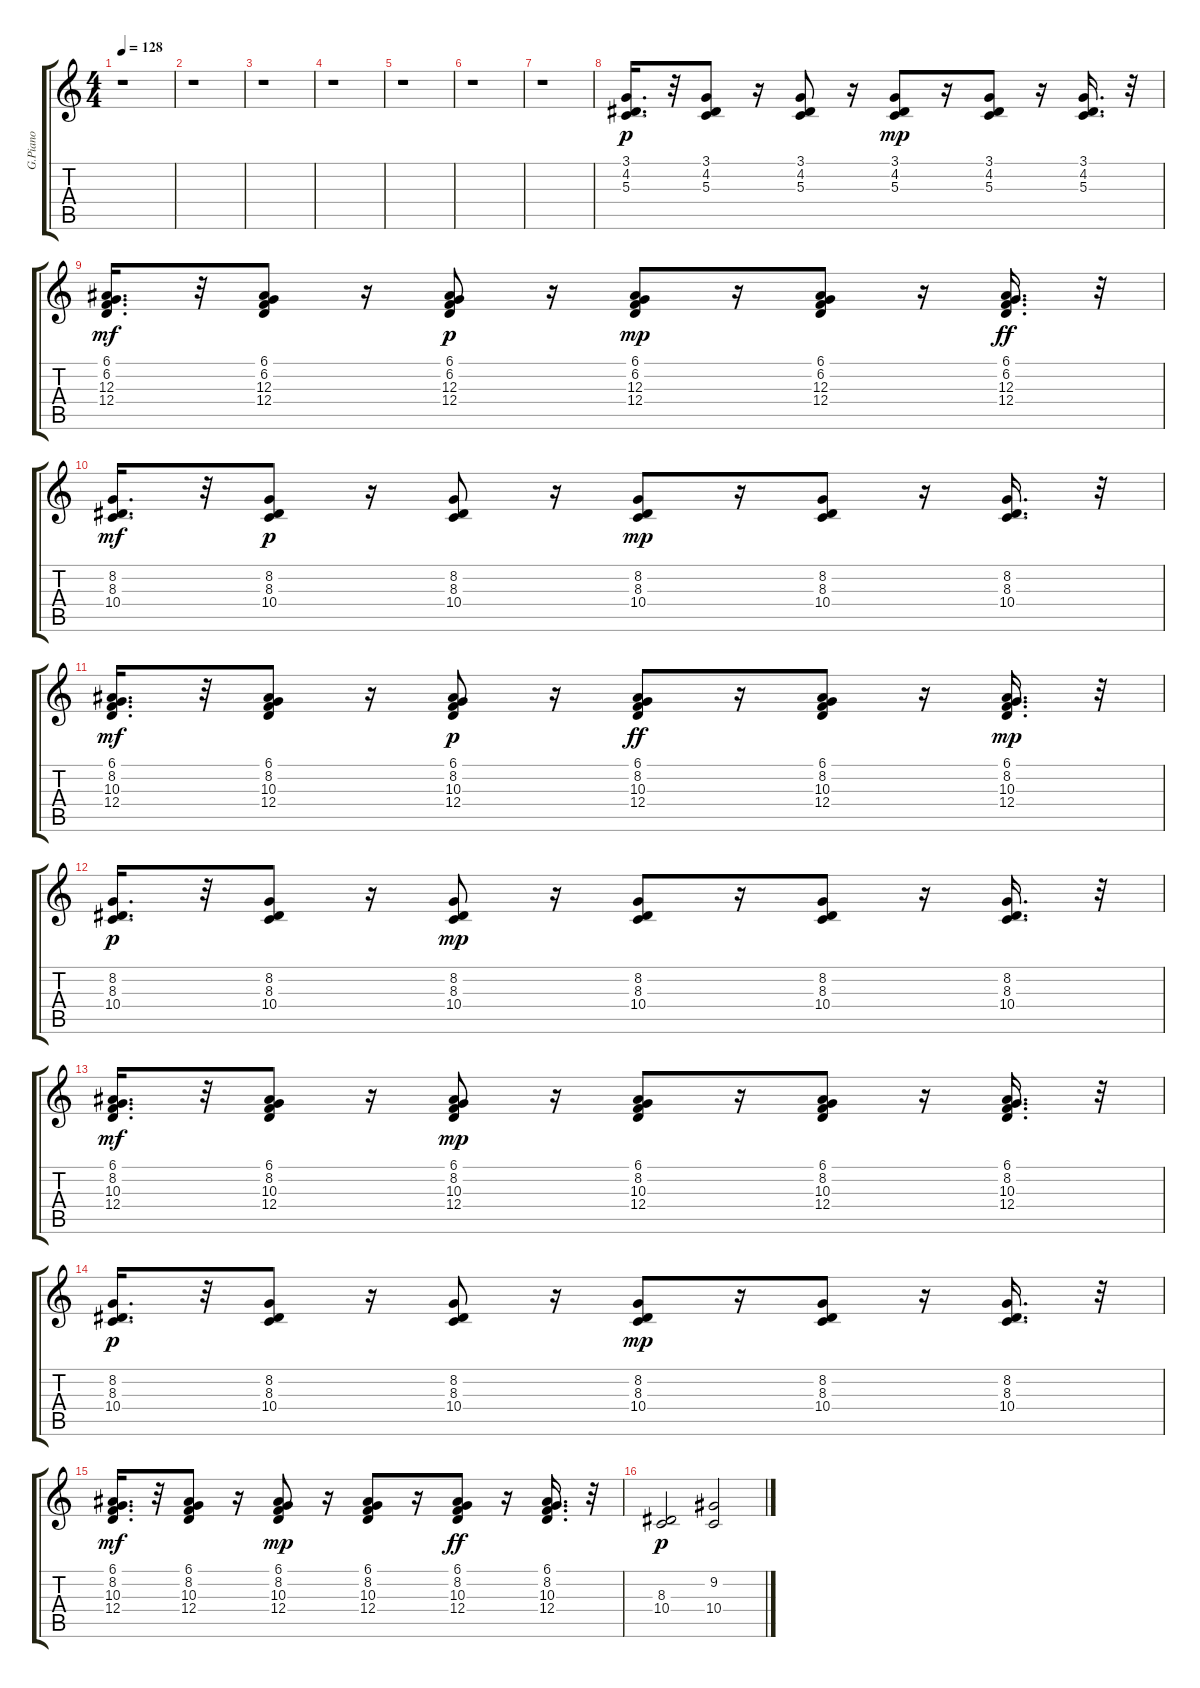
\track ("G.Piano" "G.Piano") {instrument acousticgrandpiano}
\staff {score tabs}
\tuning (E4 B3 G3 D3 A2 E2) {hide}
\ts (4 4)
\tempo 128
\clef g2
\ks c
r.1{dy mp} |
r.1 |
r.1 |
r.1 |
r.1 |
r.1 |
r.1 |
(3.1 4.2 5.3).16{d dy p} r.32 (3.1 4.2 5.3).8 r.16 (3.1 4.2 5.3).8 r.16 (3.1 4.2 5.3).8{dy mp} r.16 (3.1 4.2 5.3).8 r.16 (3.1 4.2 5.3).16{d} r.32 |
(6.1 6.2 12.3 12.4).16{d dy mf} r.32 (6.1 6.2 12.3 12.4).8 r.16 (6.1 6.2 12.3 12.4).8{dy p} r.16 (6.1 6.2 12.3 12.4).8{dy mp} r.16 (6.1 6.2 12.3 12.4).8 r.16 (6.1 6.2 12.3 12.4).16{d dy ff} r.32 |
(8.2 8.3 10.4).16{d dy mf} r.32 (8.2 8.3 10.4).8{dy p} r.16 (8.2 8.3 10.4).8 r.16 (8.2 8.3 10.4).8{dy mp} r.16 (8.2 8.3 10.4).8 r.16 (8.2 8.3 10.4).16{d} r.32 |
(6.1 8.2 10.3 12.4).16{d dy mf} r.32 (6.1 8.2 10.3 12.4).8 r.16 (6.1 8.2 10.3 12.4).8{dy p} r.16 (6.1 8.2 10.3 12.4).8{dy ff} r.16 (6.1 8.2 10.3 12.4).8 r.16 (6.1 8.2 10.3 12.4).16{d dy mp} r.32 |
(8.2 8.3 10.4).16{d dy p} r.32 (8.2 8.3 10.4).8 r.16 (8.2 8.3 10.4).8{dy mp} r.16 (8.2 8.3 10.4).8 r.16 (8.2 8.3 10.4).8 r.16 (8.2 8.3 10.4).16{d} r.32 |
(6.1 8.2 10.3 12.4).16{d dy mf} r.32 (6.1 8.2 10.3 12.4).8 r.16 (6.1 8.2 10.3 12.4).8{dy mp} r.16 (6.1 8.2 10.3 12.4).8 r.16 (6.1 8.2 10.3 12.4).8 r.16 (6.1 8.2 10.3 12.4).16{d} r.32 |
(8.2 8.3 10.4).16{d dy p} r.32 (8.2 8.3 10.4).8 r.16 (8.2 8.3 10.4).8 r.16 (8.2 8.3 10.4).8{dy mp} r.16 (8.2 8.3 10.4).8 r.16 (8.2 8.3 10.4).16{d} r.32 |
(6.1 8.2 10.3 12.4).16{d dy mf} r.32 (6.1 8.2 10.3 12.4).8 r.16 (6.1 8.2 10.3 12.4).8{dy mp} r.16 (6.1 8.2 10.3 12.4).8 r.16 (6.1 8.2 10.3 12.4).8{dy ff} r.16 (6.1 8.2 10.3 12.4).16{d} r.32 |
(8.3 10.4).2{dy p} (9.2 10.4).2
